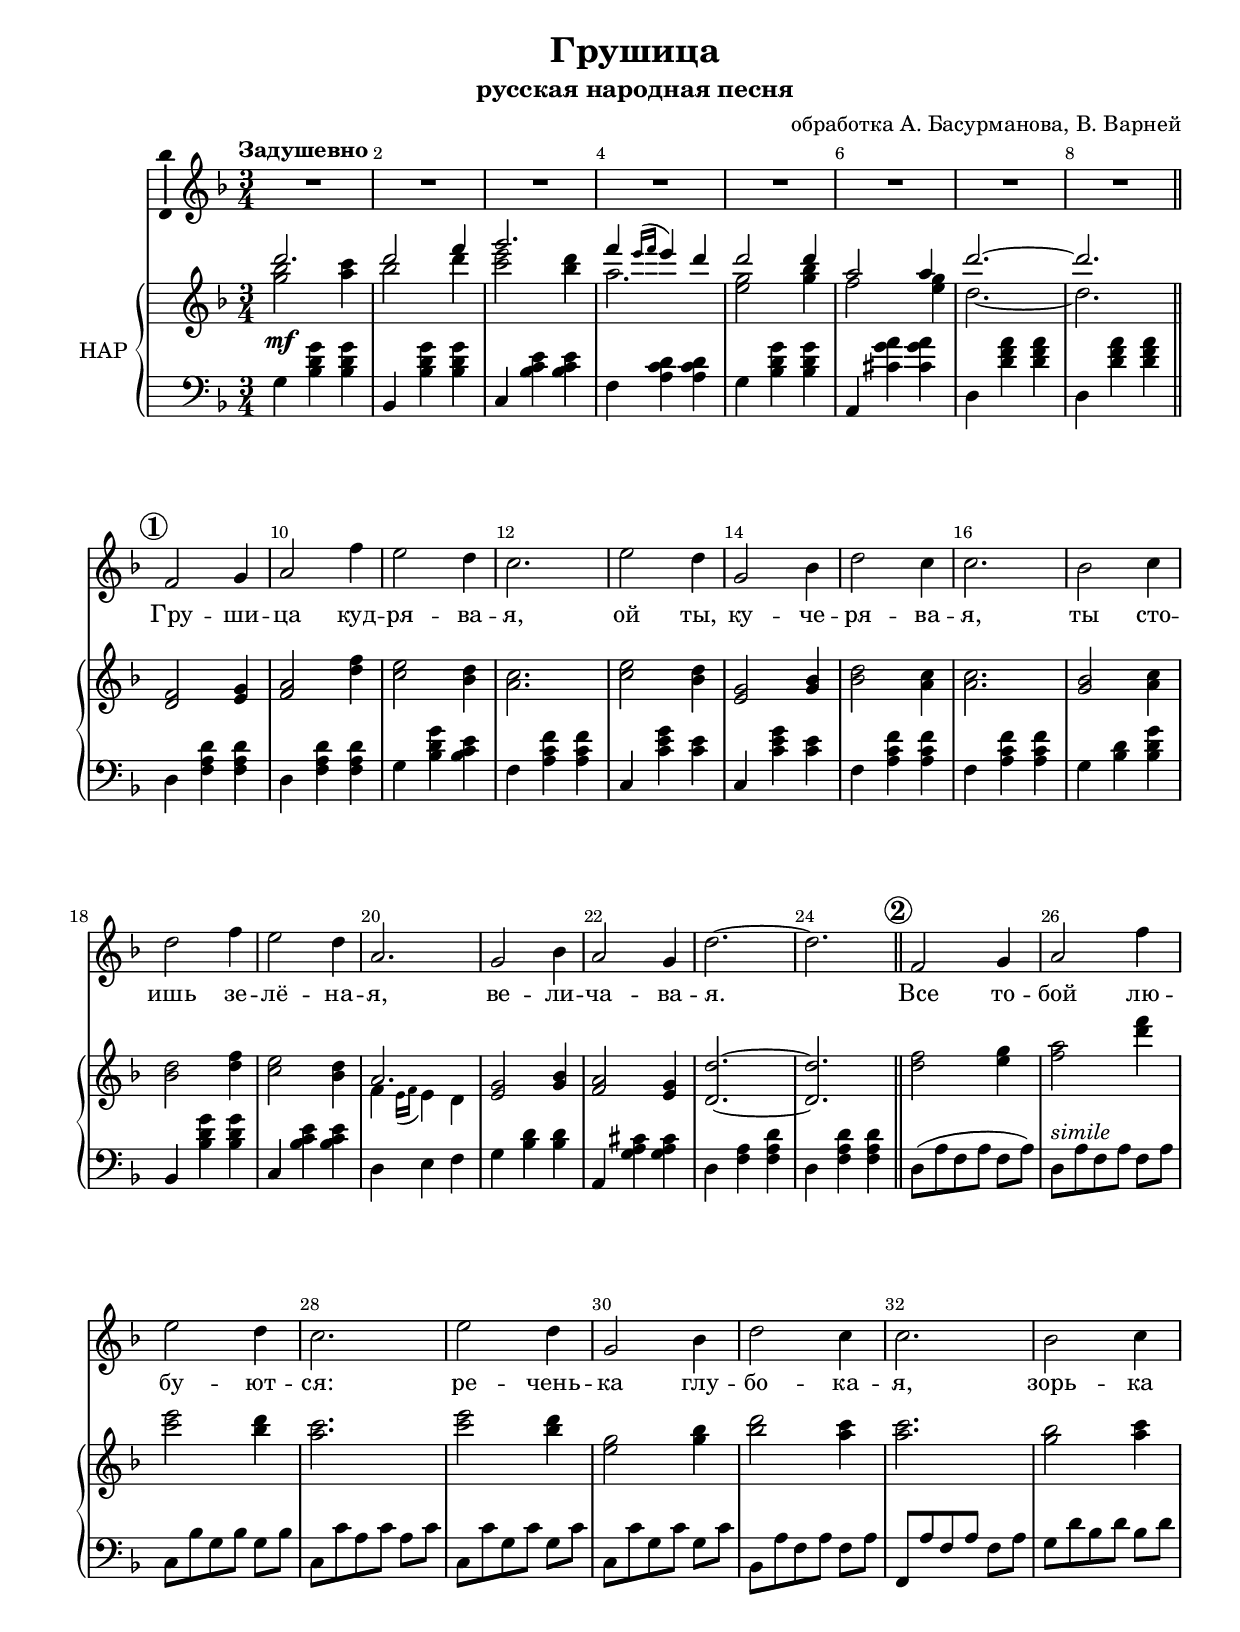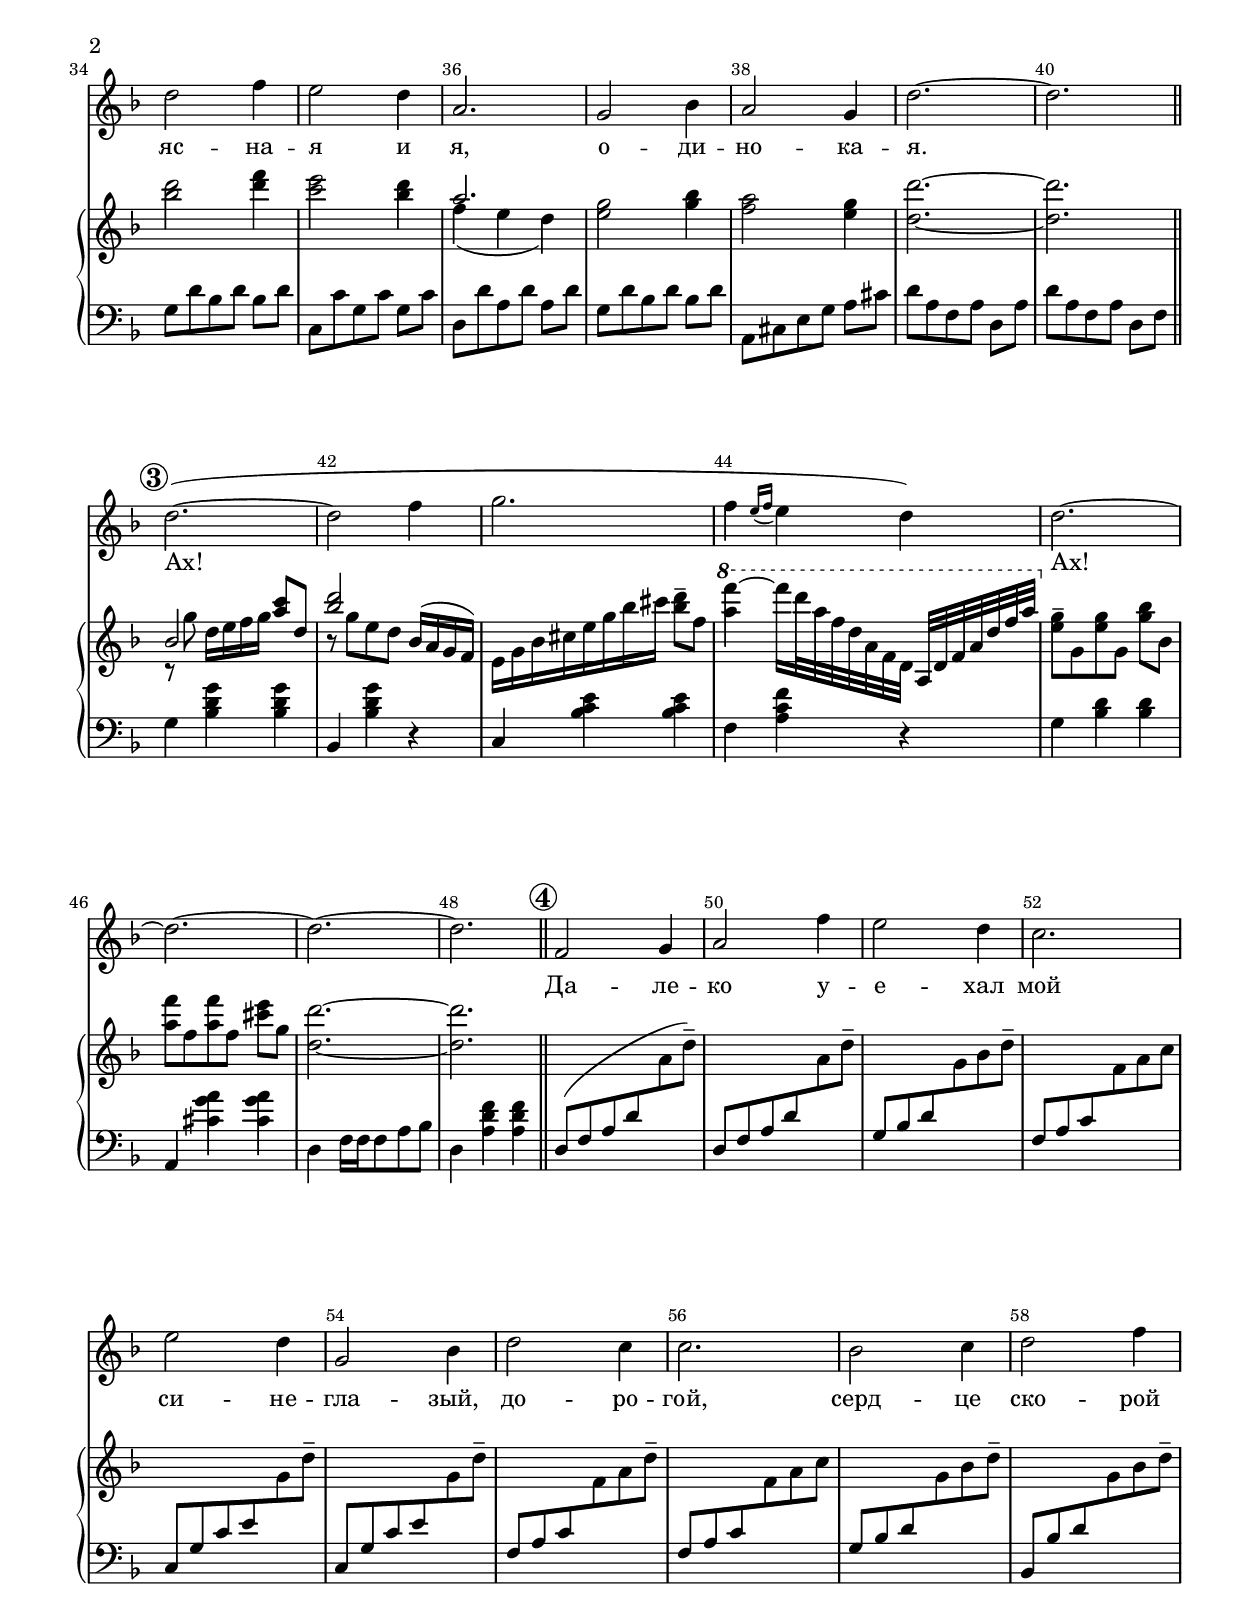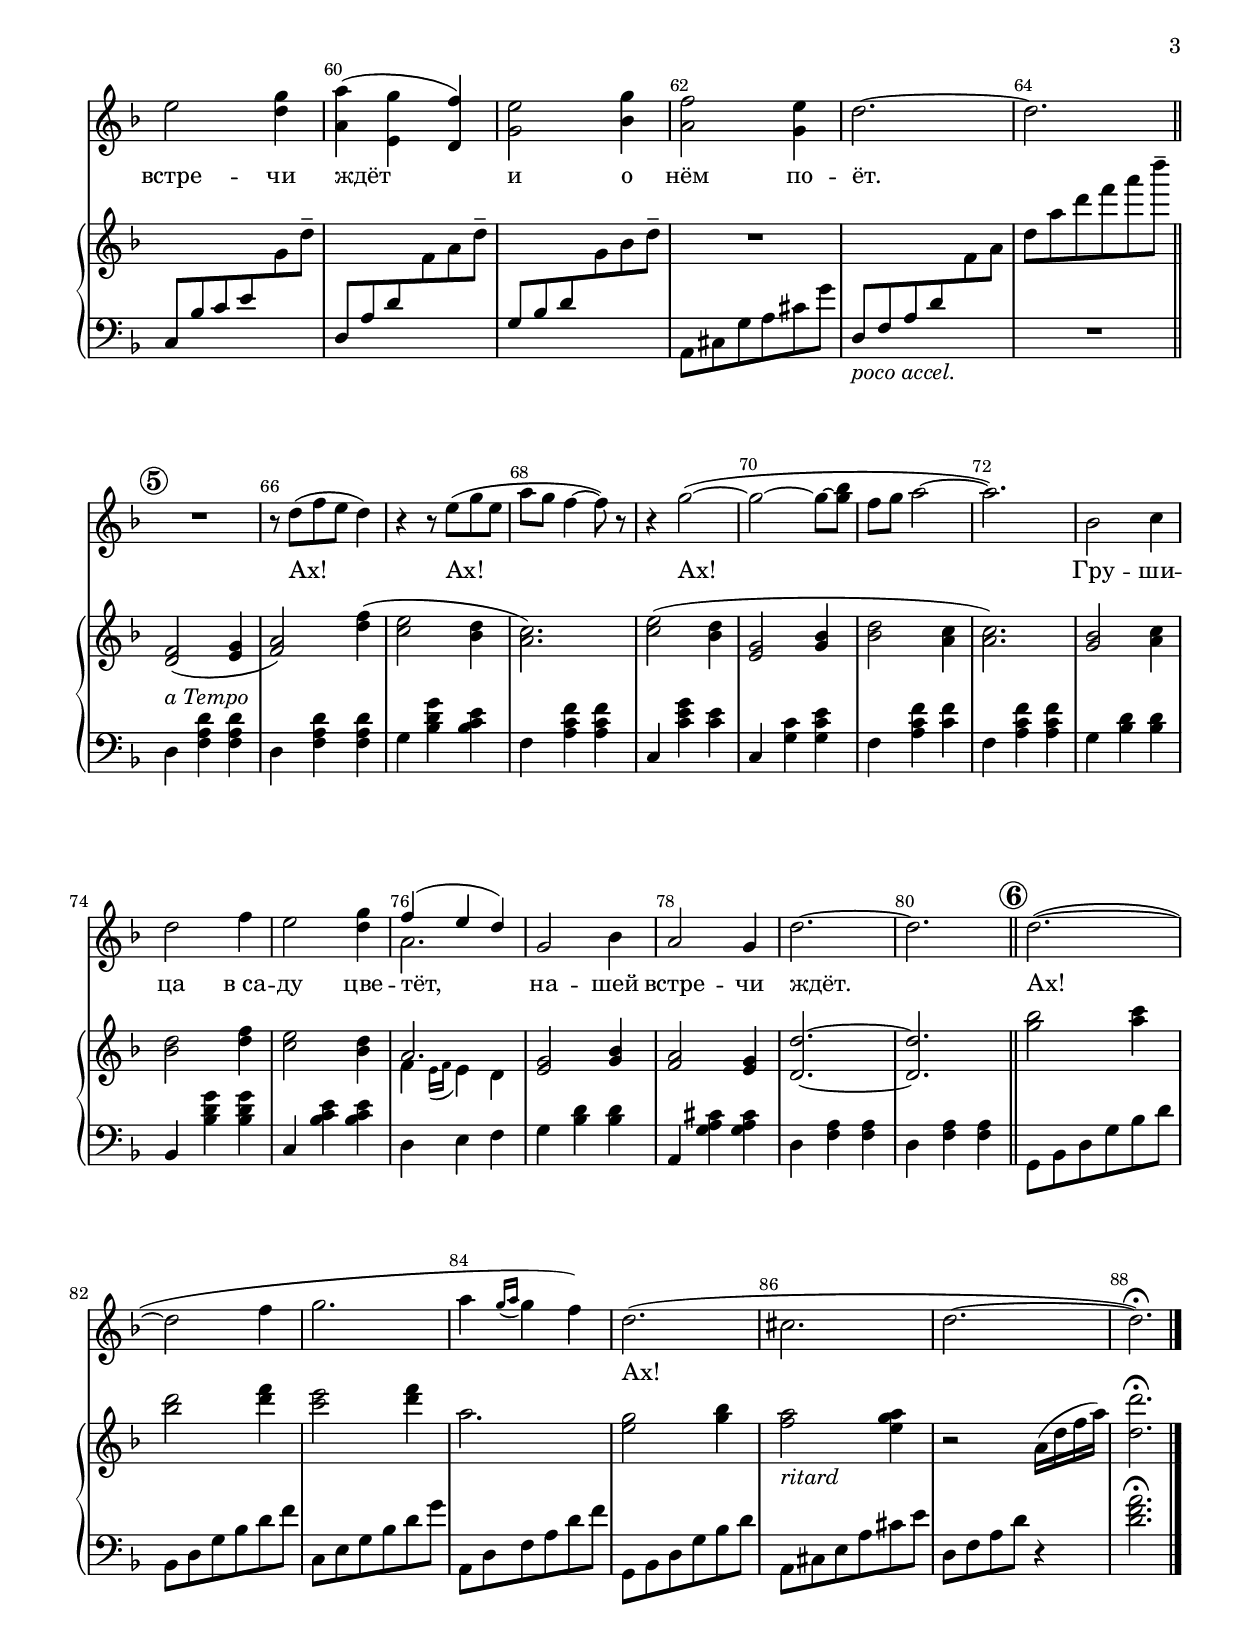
\version "2.18.2"

%#(ly:set-option 'point-and-click #f)
#(ly:set-option 'midi-extension "mid")
#(set-default-paper-size "a4")
#(set-global-staff-size 19)

\header {
  title = "Грушица"
  subtitle = "русская народная песня"
  %composer = "Ма??"
  arranger = "обработка А. Басурманова, В. Варней"
  %poet = "Слова Прокофьева"
  % Удалить строку версии LilyPond 
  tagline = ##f
}

\paper {
  top-margin = 15
  left-margin = 15
  right-margin = 10
  bottom-margin = 15
  indent = 10
  %ragged-bottom = ##t
  ragged-last-bottom = ##f
}

squaremarks = {   }

global = {
  \key cis \minor
  \time 3/4
 % \numericTimeSignature
 \set Score.rehearsalMarkFormatter = #format-mark-circle-numbers
}

abr = { \break }
abr = {}

scoreVoice = \relative c' {
  \global
  \dynamicUp
  \autoBeamOff
  \override Score.BarNumber.break-visibility = #end-of-line-invisible
  \set Score.barNumberVisibility = #(every-nth-bar-number-visible 2)
  \tempo "Задушевно"
  R2.*8
  e2 fis4 |
  gis2 e'4 |
  dis2 cis4 |
  b2. |
  dis2 cis4 |
  fis,2 a4 |
  cis2 b4 |
  b2. |
  a2 b4 |
  cis2 e4 |
  dis2 cis4 |
  gis2. |
  fis2 a4 gis2 fis4 | \abr
  
  cis'2.~ 2. |
  \bar "||"
  \mark 2
  e,2 fis4 |
  gis2 e'4 |
  dis2 cis4 |
  b2. |
  dis2 cis4 | \abr
  
  fis,2 a4 |
  cis2 b4 |
  b2. |
  a2 b4 |
  cis2 e4 |
  dis2 cis4 |
  gis2. |
  fis2 a4 | \abr
  
  gis2 fis4|
  cis'2.~ |
  2. |
  \mark 3
  \bar "||"
  cis2.~( |
  2 e4 |
  fis2. | \abr
  
  e4 \acciaccatura {dis16[ e] } dis4 cis)
  cis2.~ |
  2.~ |
  2.~ |
  2. |
  \mark 4 \bar "||" 
  e,2 fis4 | \abr
  
  gis2 e'4 |
  dis2 cis4 |
  b2. |
  dis2 cis4|
  fis,2 a4 |
  cis2 b4 |
  b2. |
  a2 b4 | \abr
  
  cis2 e4 |
  dis2 <cis fis>4 |
  <gis gis'>( <dis fis'> <cis e'>) |
  <fis dis'>2 <a fis'>4 |
  <gis e'>2 <fis dis'>4 |
  cis'2.~ |
  2. | \mark 5 \bar "||" \abr
  
  R2. |
  r8 cis8[( e dis] cis4) |
  r4 r8 dis[( fis dis] |
  gis[ fis] e4~ 8) r |
  r4 fis2~( |
  2~ 8[~ <fis a>] |
  e[ fis] gis2~ |
  2.) | \abr
  
  a,2 b4 |
  cis2 e4 |
  dis2 <cis fis>4 |
  << \voiceTwo gis2. \new Voice { \voiceOne e'4( dis cis) } >> |
  \oneVoice fis,2 a4 |
  gis2 fis4 |
  cis'2.~ |
  2. \mark 6 \bar "||" \abr
  
  cis2.~( |
  2 e4 |
  fis2. |
    gis4 \acciaccatura {fis16[ gis] } fis4 e) |
    cis2.( |
    bis |
    cis~ |
    2.) \fermata \bar "|."
  
}

scoreVoiceL = \lyricmode {
  Гру -- ши -- ца куд -- ря -- ва -- я, ой ты, ку -- че --
  ря -- ва -- я, ты сто -- ишь зе -- лё -- на -- я, ве -- ли -- ча -- ва --
  я. Все то -- бой лю -- бу -- ют -- ся: ре -- чень --
  ка глу -- бо -- ка -- я, зорь -- ка яс -- на -- я и я, о -- ди -- 
  но -- ка -- я. Ах! Ах!
  Да -- ле --
  ко у -- е -- хал мой си -- не -- гла -- зый, до -- ро -- гой, серд -- це
  ско -- рой встре -- чи ждёт и о нём по -- ёт.
  Ах! Ах! Ах!
  Гру -- ши -- ца в_са -- ду цве -- тёт, _ _ на -- шей встре -- чи ждёт.
  Ах! Ах!
}

scoreVoicePart = \new Staff \with {
 % instrumentName = "Voice"
  midiInstrument = "voice oohs"
  \consists "Ambitus_engraver"
} { \scoreVoice }
\addlyrics { \scoreVoiceL }

U = { \change Staff = right }
D = { \change Staff = left }

scoreInstrRightup = \relative c''' {
  \global
  
  cis2. |
  cis2 e4 |
  fis2. |
  e4 \acciaccatura {dis16 e } dis4 cis |
  cis2 cis4 |
  gis2 gis4 |
  cis2.~
  
  2.
  s2.*11
  gis,2.
  
  s2.*15
  gis'2.
  s2.*4
  a,2 <gis' b>8[ cis,] |
  <a' cis>2 a,16( gis fis e) |
  s2.*33
  gis2.
  
  
  
}

scoreInstrRightdwn = \relative c'' {
  \global
  <fis a>2\mf <gis b>4 |
  a2 cis4 |
  <b dis>2 <a cis>4 |
  gis2. |
  <fis dis>2 <fis a>4 |
  e2 <dis fis>4 |
  cis2.~ |
  
  2.
  \mark 1
  \bar "||"
  \oneVoice
  <cis, e>2 <dis fis>4 |
  <e gis>2 <cis' e>4 |
  <b dis>2 <a cis>4 |
  <gis b>2. |
  <b dis>2 <a cis>4 |
  <dis, fis>2 <fis a>4 | 
  
  <a cis>2 <gis b>4 |
  q2. |
  <fis a>2 <gis b>4 |
  <a cis>2 <cis e>4 |
  <b dis>2 <a cis>4 |
  \voiceTwo
  e4 \acciaccatura {dis16 e } dis4 cis |
  \oneVoice
  <dis fis>2 <fis a>4 <e gis>2 <dis fis>4 |
  
  <cis cis'>2.~ 2.
  \mark 2
  <cis' e>2 <dis fis>4 <e gis>2 <cis' e>4 <b dis>2 <a cis>4 |
  <gis b>2. |
   <b dis>2 <a cis>4 |
   
   % page 2
   <dis, fis>2 <fis a>4 |
   <a cis>2 <gis b>4 |
   q2. |
   <fis a>2 <gis b>4 |
   <a cis>2 <cis e>4 |
   < b dis>2 <a  cis>4 |
   \voiceTwo e4( dis cis) |
   \oneVoice <dis fis>2 <fis a>4 |
   
   <e gis>2 <dis fis>4 |
   <cis cis'>2.~ |
   2. |
   r8 fis8 cis16 dis e fis s4 |
   r8 fis dis cis s4 |
   dis,16[ fis a bis dis fis a bis] <a cis>8-- e |
   
   \ottava #1 <gis' e'~>4 e'16[ cis32 gis e cis gis e cis] gis cis e gis cis e gis \ottava #0 |
   <dis, fis>8--[ fis, <dis' fis> fis,] <fis' a>8[ a,] |
   <gis' e'>[ e <gis e'> e]  <bis' dis>[ fis] |
   <cis cis'>2.~ |
   2. |
   s2.*13
   R2.
   s2.
   cis8 gis' cis e gis cis --|
  
  <cis,,, e>2( <dis fis>4 |
  <e gis>2) <cis' e>4( |
  <b dis>2 <a cis>4 |
  <gis b>2.) |
  <b dis>2( <a cis>4 |
  <dis, fis>2 <fis a>4 |
  <a cis>2 <gis b>4 |
  q2.) | \abr
  
  <fis a>2 <gis b>4 |
  <a cis>2 <cis e>4 |
  <b dis>2 <a cis>4 |
  \voiceTwo 
  e4 \acciaccatura {dis16 e } dis4 cis |
  \oneVoice
  <dis fis>2 <fis a>4|
  <e gis>2 <dis fis>4 |
  <cis cis'>2.~ 2. |
  
  <fis' a>2 <gis b>4 |
  <a cis>2 <cis e>4 |
  <b dis>2 <cis e>4 |
  \voiceTwo gis2. |
  \oneVoice <dis fis>2 <fis a>4 |
  <e gis>2_\markup\italic"ritard" <dis fis gis>4 |
  r2 gis,16( cis e gis) |
  <cis, cis'>2.\fermata
  
  
}

scoreInstrRight = \relative c'' {
  \dynamicNeutral
  << \new Voice  { \voiceOne \scoreInstrRightup }
    \new Voice  { \voiceTwo \scoreInstrRightdwn }
  >>
}

scoreInstrLeft = \relative c {
  \global \clef bass
  \dynamicUp
  fis4 <a cis fis> q
  a, <a' cis fis> q |
  b, <a' b dis> q |
  e <gis b cis> q |
  fis <a cis fis> q |
  gis, <bis' fis' gis> q
  cis, <cis' e gis> q | \abr
  
  cis, <cis' e gis> q |
  cis, <e gis cis> q |
  cis <e gis cis> q |
  fis <a cis fis> <a b dis> |
  e <gis b e> q  |
  b, <b' dis fis> <b dis> |
  b, <b' dis fis> <b dis> | \abr
  
  e, <gis b e> q |
  e <gis b e> q |
  fis <a cis> <a cis fis> |
  a, <a' cis fis> q |
  b, <a' b dis> q |
  cis, dis e |
  fis <a cis> q |
  gis, <fis' gis bis> q | \abr
  
  cis <e gis> <e gis cis> |
  cis <e gis cis> q |
  cis8([ gis' e gis] e gis )
  cis,[^\markup\italic"simile" gis' e gis] e gis
  b,[ a' fis a] fis a |
  b,[ b' gis b] gis b |
  b,[ b' fis b] fis b | \abr
  
  b,[ b' fis b] fis b |
  a, [ gis' e gis] e gis |
  e,[ gis' e gis] e gis |
  fis[ cis' a cis] a cis |
  fis,[ cis' a cis] a cis |
  b,[ b' fis b] fis b |
  cis, [ cis' gis cis] gis cis |
  fis,[ cis' a cis] a cis | \abr
  
  gis,[ bis dis fis] gis bis |
  cis[ gis e gis] cis, gis' |
  cis[ gis e gis] cis, e |
  fis4 <a cis fis> q |
  a, <a' cis fis> r |
  b, <a' b dis> q | \abr
  
  e <gis b e> r |
  fis <a cis> q |
  gis, <bis' fis' gis> q |
  cis,4 e16[ e e8 gis a] |
  cis,4 <gis' cis e> q |
  cis,8( e gis cis \U gis' cis--) | \abr
  
  \D cis,, e gis cis \U gis' cis-- |
  \D fis,, a cis \U fis a cis-- |
  \D e,, gis b \U e gis b |
  \D b,, fis' b dis \U fis cis'-- |
  \D b,, fis' b dis \U fis cis'-- |
  \D e,, gis b \U e gis cis--
  \D e,, gis b \U e gis b |
  \D fis, a cis \U fis a cis-- | \abr
  
  \D a,, a' cis \U fis a cis-- |
  \D b,, a' b dis \U fis cis'-- |
  \D cis,, gis' cis \U e gis cis-- |
  \D fis,, a cis \U fis a cis-- |
  \D gis,, bis fis' gis bis fis' |
  cis,_\markup\italic"poco accel." e gis cis \U e gis |
  \D R2. \abr
  
  cis,,4^\markup\italic"a Tempo" <e gis cis> q |
  cis <e gis cis> q |
  fis <a cis fis> <a b dis> |
  e <gis b e> q |
  b, <b' dis fis> <b dis> |
  b, <fis' b> <fis b dis>  |
  e <gis b e> <b e> |
  e, <gis b e> q | \abr
  
  
  fis <a cis> q |
  a, <a' cis fis> q |
  b, <a' b dis> q |
  cis, dis e |
  fis <a cis> q |
  gis, <fis' gis bis> q |
  cis <e gis> q |
  cis <e gis> q | \abr
  
  fis,8 a cis fis a cis |
  a, cis fis a cis e |
  b, dis fis a cis fis |
  gis,, cis e gis cis e |
  fis,, a cis fis a cis |
  gis, bis dis gis bis dis |
  cis, e gis cis r4 |
  <cis e gis>2.\fermata

}



scoreInstrPart =   \new PianoStaff \with {
    instrumentName = "НАР"
  } <<
    \new Staff = "right" \with {
      midiInstrument = "church organ"
    } \scoreInstrRight
    \new Staff = "left" \with {
      midiInstrument = "church organ"
    } \scoreInstrLeft
  >>



\bookpart {
  \header {
%  piece = "Fis-dur"
  }
  \score {
    \transpose cis d
    <<
      \new ChoirStaff <<
        \scoreVoicePart
      >>
      \scoreInstrPart
    >>
    \layout { 
      \context {
        \Score
                      \RemoveAllEmptyStaves
                \accidentalStyle modern-voice-cautionary
      }
      \context {
        \Staff
                        \RemoveAllEmptyStaves
                \accidentalStyle modern-voice-cautionary
      }
    %Metronome_mark_engraver
    }
    \midi {
      \tempo 4=120
    }
  }
}
